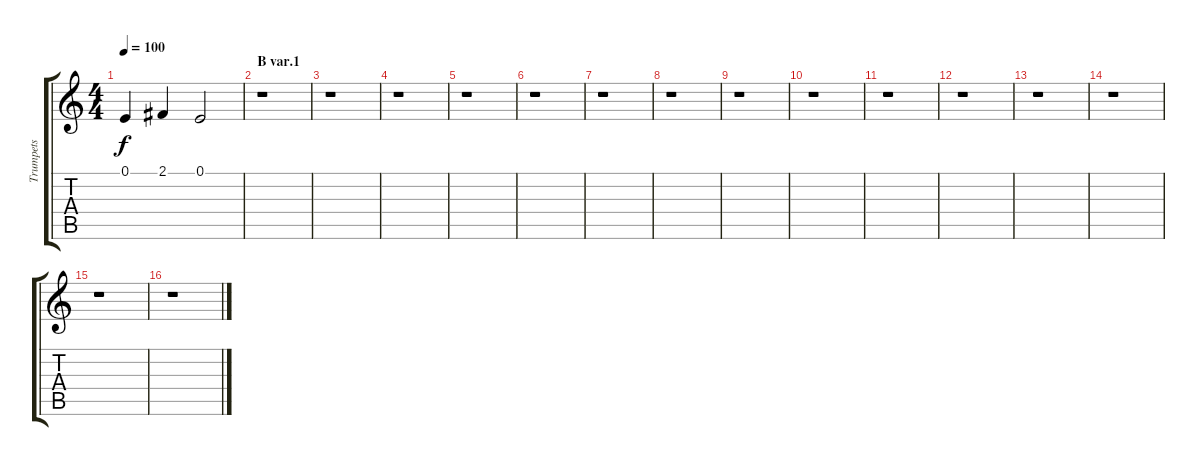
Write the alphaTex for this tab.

\track ("Trumpets" "Trumpets") {instrument trumpet}
\staff {score tabs}
\tuning (E4 B3 G3 D3 A2 E2) {hide}
\ts (4 4)
\tempo 100
\clef g2
\ks c
0.1.4{dy f} 2.1.4 0.1.2 |
\section ("" "B var.1")
r.1 |
r.1 |
r.1 |
r.1 |
r.1 |
r.1 |
r.1 |
r.1 |
r.1 |
r.1 |
r.1 |
r.1 |
r.1 |
r.1 |
r.1
